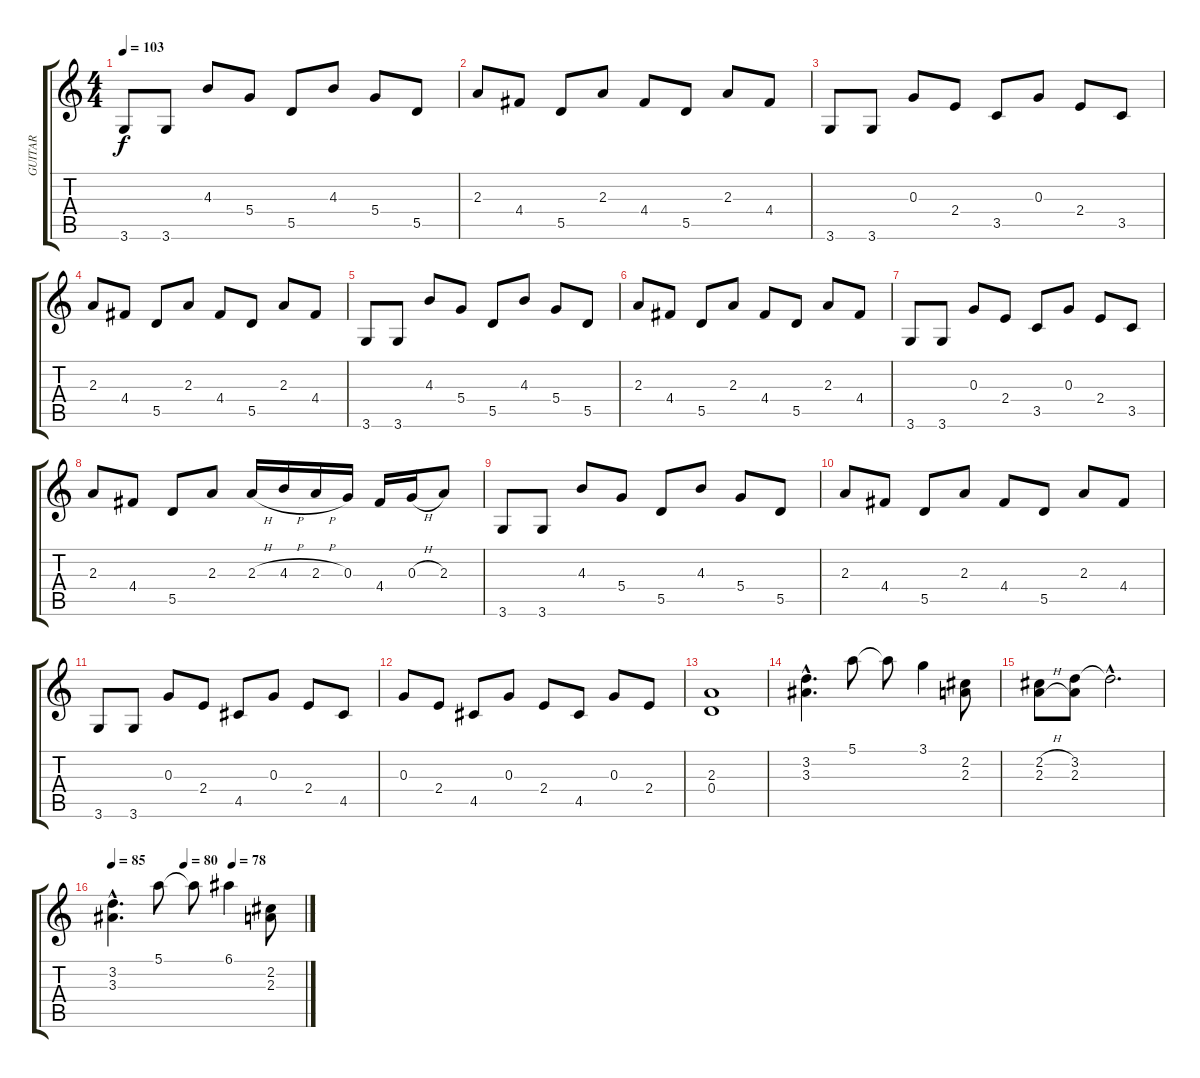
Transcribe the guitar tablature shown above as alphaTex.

\track ("GUITAR " "GUITAR ") {instrument distortionguitar}
\staff {score tabs}
\tuning (E4 B3 G3 D3 A2 E2) {hide}
\ts (4 4)
\tempo 103
\clef g2
\ks c
3.6.8{dy f} 3.6.8 4.3.8 5.4.8 5.5.8 4.3.8 5.4.8 5.5.8 |
2.3.8 4.4.8 5.5.8 2.3.8 4.4.8 5.5.8 2.3.8 4.4.8 |
3.6.8 3.6.8 0.3.8 2.4.8 3.5.8 0.3.8 2.4.8 3.5.8 |
2.3.8 4.4.8 5.5.8 2.3.8 4.4.8 5.5.8 2.3.8 4.4.8 |
3.6.8 3.6.8 4.3.8 5.4.8 5.5.8 4.3.8 5.4.8 5.5.8 |
2.3.8 4.4.8 5.5.8 2.3.8 4.4.8 5.5.8 2.3.8 4.4.8 |
3.6.8 3.6.8 0.3.8 2.4.8 3.5.8 0.3.8 2.4.8 3.5.8 |
2.3.8 4.4.8 5.5.8 2.3.8 2.3{h}.16 4.3{h}.16 2.3{h}.16 0.3.16 4.4.16 0.3{h}.16 2.3.8 |
3.6.8 3.6.8 4.3.8 5.4.8 5.5.8 4.3.8 5.4.8 5.5.8 |
2.3.8 4.4.8 5.5.8 2.3.8 4.4.8 5.5.8 2.3.8 4.4.8 |
3.6.8 3.6.8 0.3.8 2.4.8 4.5.8 0.3.8 2.4.8 4.5.8 |
0.3.8 2.4.8 4.5.8 0.3.8 2.4.8 4.5.8 0.3.8 2.4.8 |
(2.3 0.4).1 |
(3.2{hac} 3.3{hac}).4{d} 5.1.8 5.1{t}.8 3.1.4 (2.2 2.3).8 |
(2.2{h} 2.3{h}).8 (3.2 2.3).8 3.2{hac t}.2{d} |
\tempo 85
\tempo (80 0.375)
\tempo (78 0.625)
(3.2{hac} 3.3{hac}).4{d} 5.1.8 5.1{t}.8 6.1.4 (2.2 2.3).8
